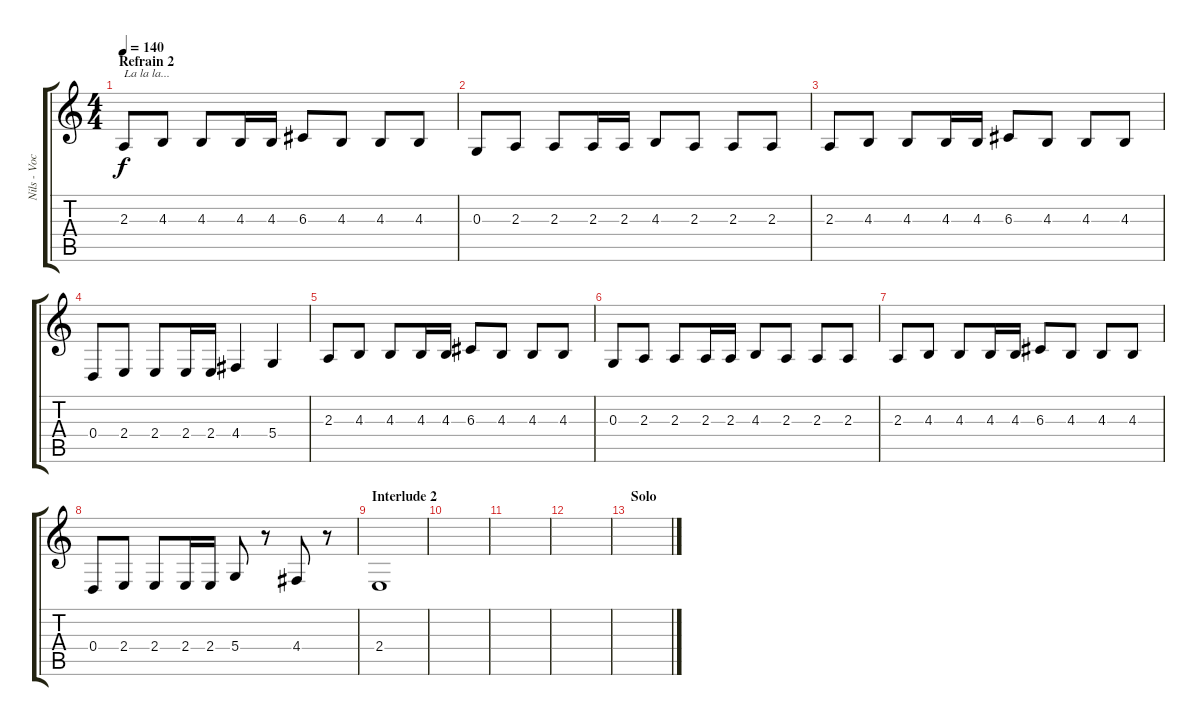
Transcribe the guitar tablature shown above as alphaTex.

\track ("Nils - Vocals 1" "Nils - Voc") {instrument lead6voice}
\staff {score tabs}
\tuning (E4 B3 G3 D3 A2 E2) {hide}
\ts (4 4)
\section ("" "Refrain 2")
\tempo 140
\clef g2
\ks c
2.3.8{txt "La la la..." dy f} 4.3.8 4.3.8 4.3.16 4.3.16 6.3.8 4.3.8 4.3.8 4.3.8 |
0.3.8 2.3.8 2.3.8 2.3.16 2.3.16 4.3.8 2.3.8 2.3.8 2.3.8 |
2.3.8 4.3.8 4.3.8 4.3.16 4.3.16 6.3.8 4.3.8 4.3.8 4.3.8 |
0.4.8 2.4.8 2.4.8 2.4.16 2.4.16 4.4.4 5.4.4 |
2.3.8 4.3.8 4.3.8 4.3.16 4.3.16 6.3.8 4.3.8 4.3.8 4.3.8 |
0.3.8 2.3.8 2.3.8 2.3.16 2.3.16 4.3.8 2.3.8 2.3.8 2.3.8 |
2.3.8 4.3.8 4.3.8 4.3.16 4.3.16 6.3.8 4.3.8 4.3.8 4.3.8 |
0.4.8 2.4.8 2.4.8 2.4.16 2.4.16 5.4.8 r.8 4.4.8 r.8 |
\section ("" "Interlude 2")
2.4.1 |
|
|
|
\section ("" "Solo")
